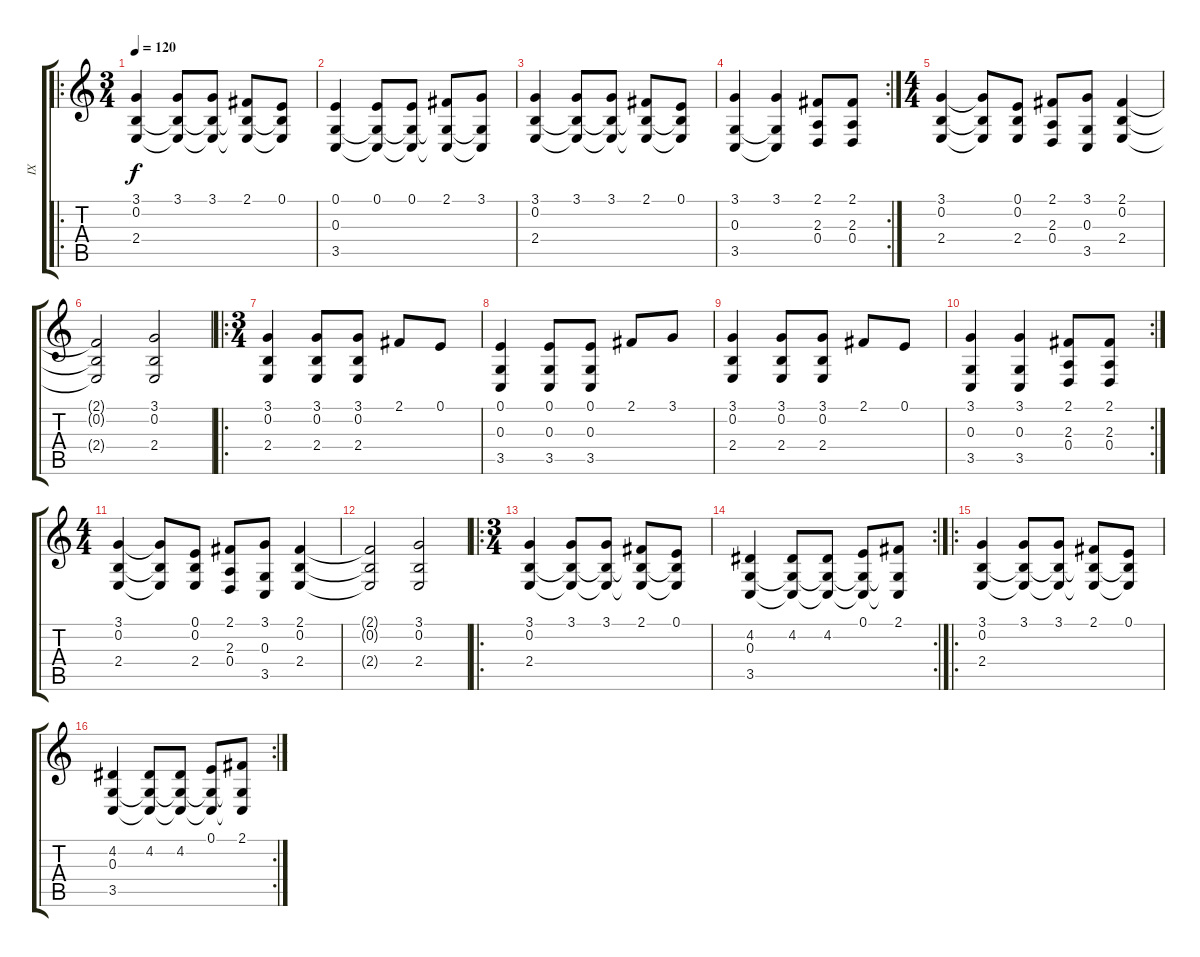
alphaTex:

\track ("IX" "IX") {instrument oboe}
\staff {score tabs}
\tuning (E4 B3 G3 D3 A2 E2) {hide}
\ro
\ts (3 4)
\tempo 120
\clef g2
\ks c
(3.1 0.2 2.4).4{dy f} (3.1 0.2{t} 2.4{t}).8 (3.1 0.2{t} 2.4{t}).8 (2.1 0.2{t} 2.4{t}).8 (0.1 0.2{t} 2.4{t}).8 |
(0.1 0.3 3.5).4 (0.1 0.3{t} 3.5{t}).8 (0.1 0.3{t} 3.5{t}).8 (2.1 0.3{t} 3.5{t}).8 (3.1 0.3{t} 3.5{t}).8 |
(3.1 0.2 2.4).4 (3.1 0.2{t} 2.4{t}).8 (3.1 0.2{t} 2.4{t}).8 (2.1 0.2{t} 2.4{t}).8 (0.1 0.2{t} 2.4{t}).8 |
\rc 2
(3.1 0.3 3.5).4 (3.1 0.3{t} 3.5{t}).4 (2.1 2.3 0.4).8 (2.1 2.3 0.4).8 |
\ts (4 4)
(3.1 0.2 2.4).4 (3.1{t} 0.2{t} 2.4{t}).8 (0.1 0.2 2.4).8 (2.1 2.3 0.4).8 (3.1 0.3 3.5).8 (2.1 0.2 2.4).4 |
(2.1{t} 0.2{t} 2.4{t}).2 (3.1 0.2 2.4).2 |
\ro
\ts (3 4)
(3.1 0.2 2.4).4 (3.1 0.2 2.4).8 (3.1 0.2 2.4).8 2.1.8 0.1.8 |
(0.1 0.3 3.5).4 (0.1 0.3 3.5).8 (0.1 0.3 3.5).8 2.1.8 3.1.8 |
(3.1 0.2 2.4).4 (3.1 0.2 2.4).8 (3.1 0.2 2.4).8 2.1.8 0.1.8 |
\rc 2
(3.1 0.3 3.5).4 (3.1 0.3 3.5).4 (2.1 2.3 0.4).8 (2.1 2.3 0.4).8 |
\ts (4 4)
(3.1 0.2 2.4).4 (3.1{t} 0.2{t} 2.4{t}).8 (0.1 0.2 2.4).8 (2.1 2.3 0.4).8 (3.1 0.3 3.5).8 (2.1 0.2 2.4).4 |
(2.1{t} 0.2{t} 2.4{t}).2 (3.1 0.2 2.4).2 |
\ro
\ts (3 4)
(3.1 0.2 2.4).4 (3.1 0.2{t} 2.4{t}).8 (3.1 0.2{t} 2.4{t}).8 (2.1 0.2{t} 2.4{t}).8 (0.1 0.2{t} 2.4{t}).8 |
\rc 2
(4.2 0.3 3.5).4 (4.2 0.3{t} 3.5{t}).8 (4.2 0.3{t} 3.5{t}).8 (0.1 0.3{t} 3.5{t}).8 (2.1 0.3{t} 3.5{t}).8 |
\ro
(3.1 0.2 2.4).4 (3.1 0.2{t} 2.4{t}).8 (3.1 0.2{t} 2.4{t}).8 (2.1 0.2{t} 2.4{t}).8 (0.1 0.2{t} 2.4{t}).8 |
\rc 2
(4.2 0.3 3.5).4 (4.2 0.3{t} 3.5{t}).8 (4.2 0.3{t} 3.5{t}).8 (0.1 0.3{t} 3.5{t}).8 (2.1 0.3{t} 3.5{t}).8
